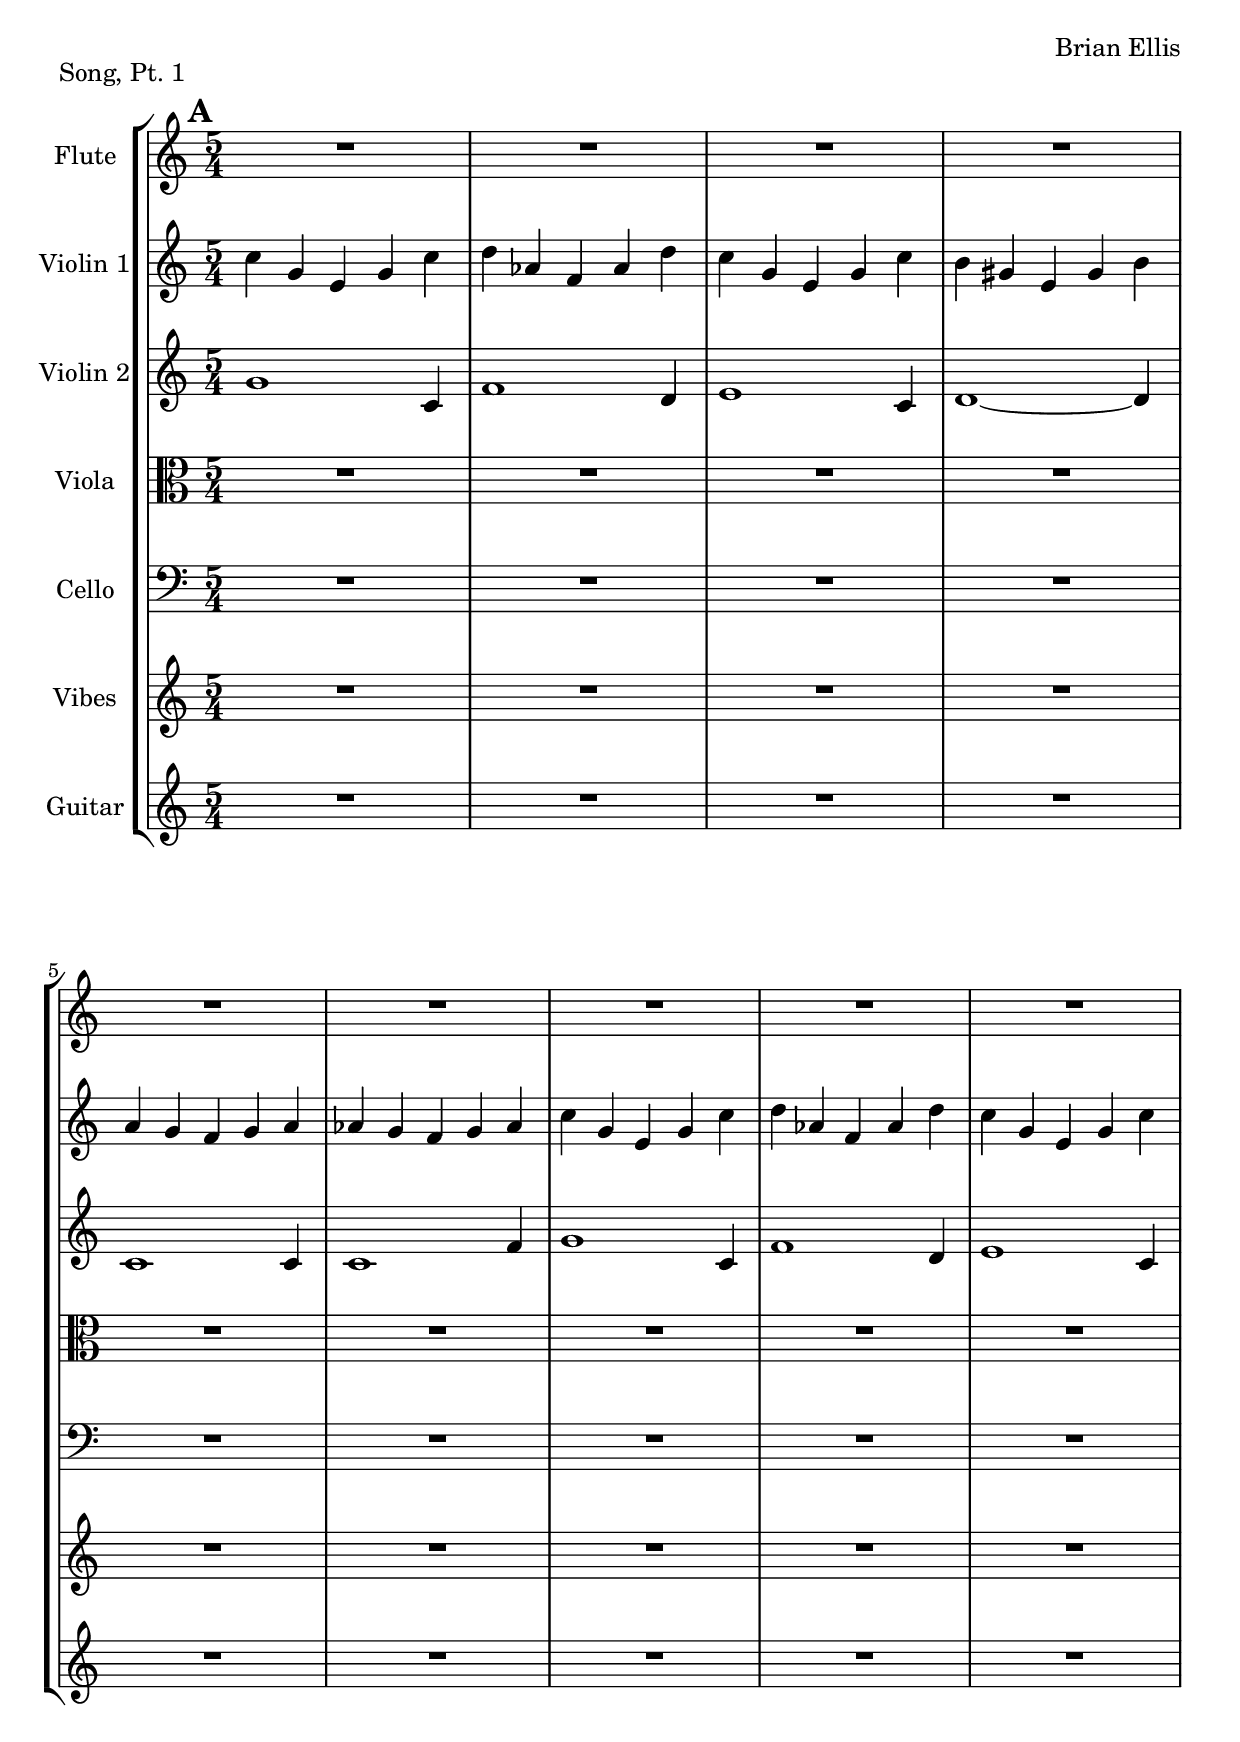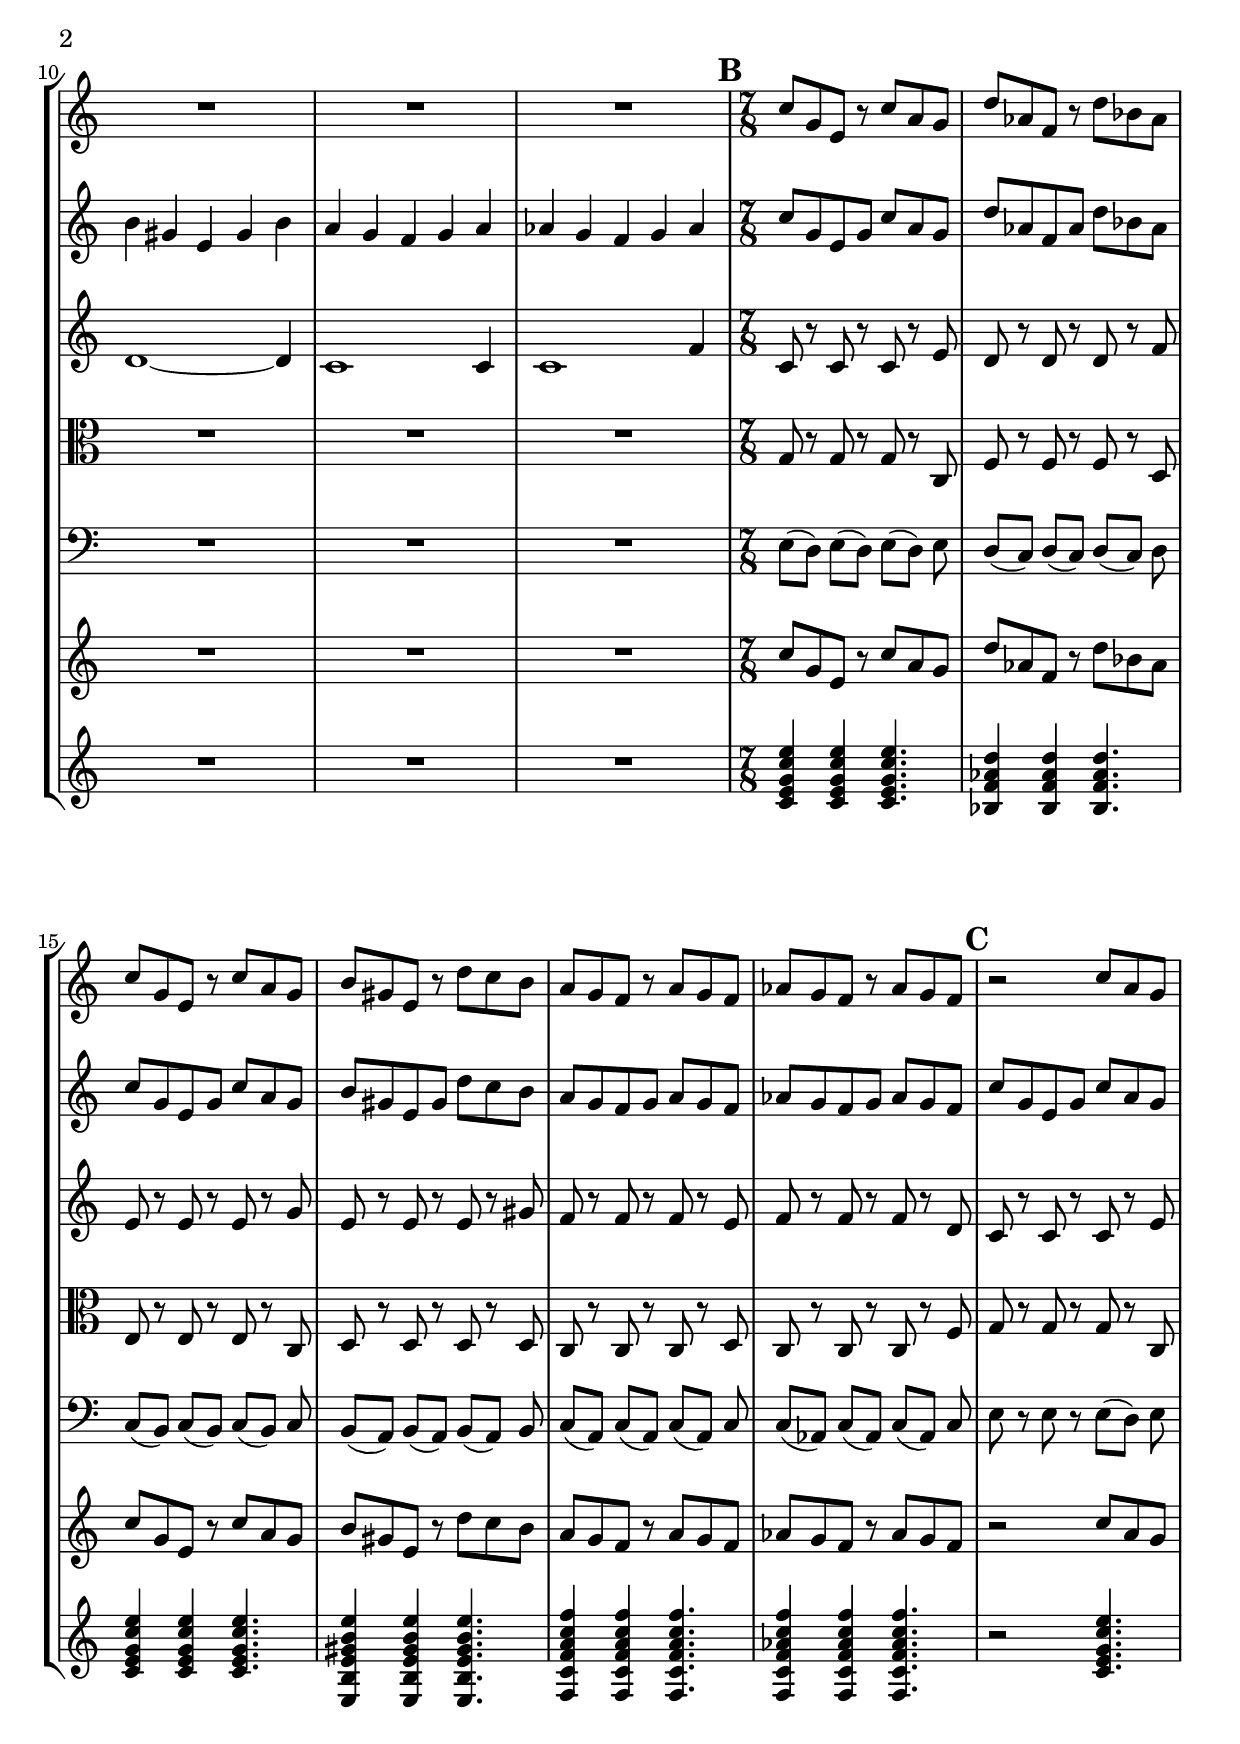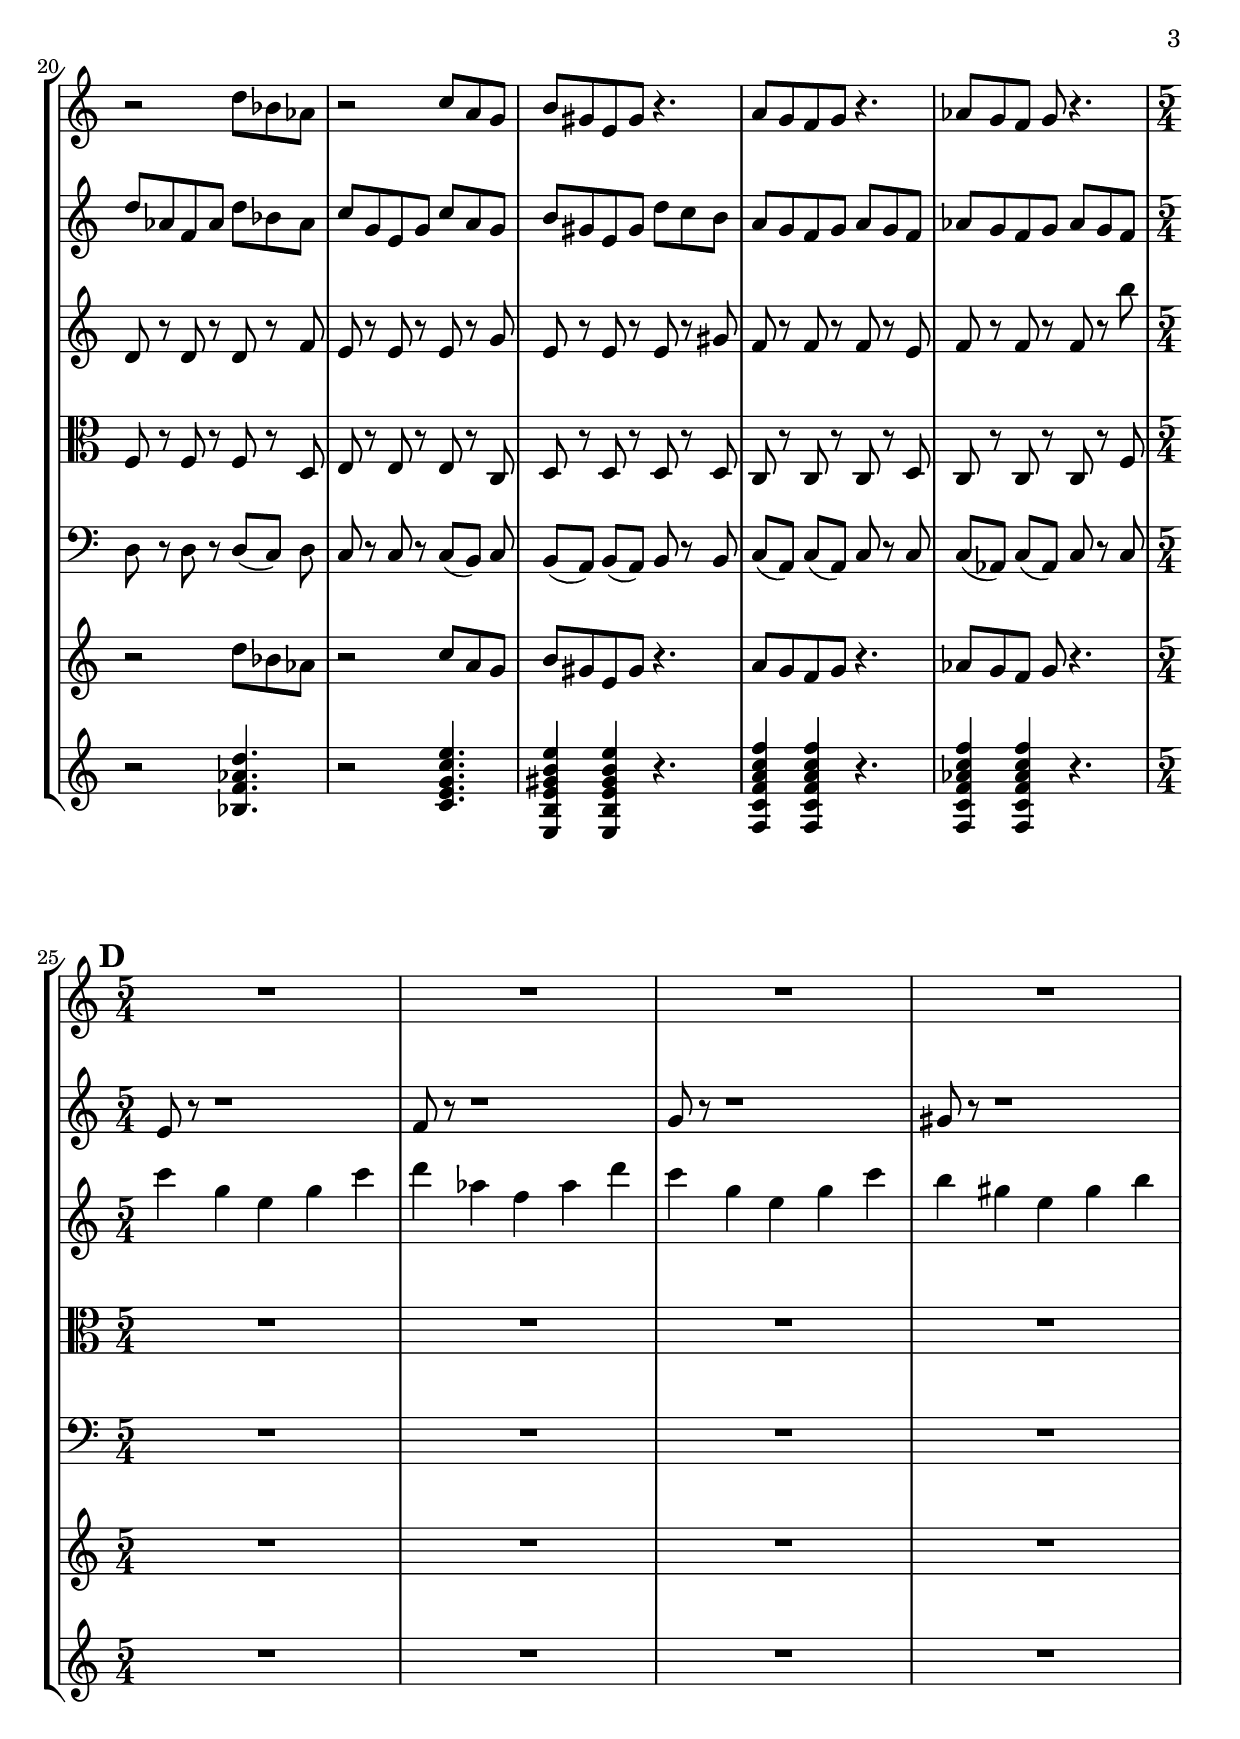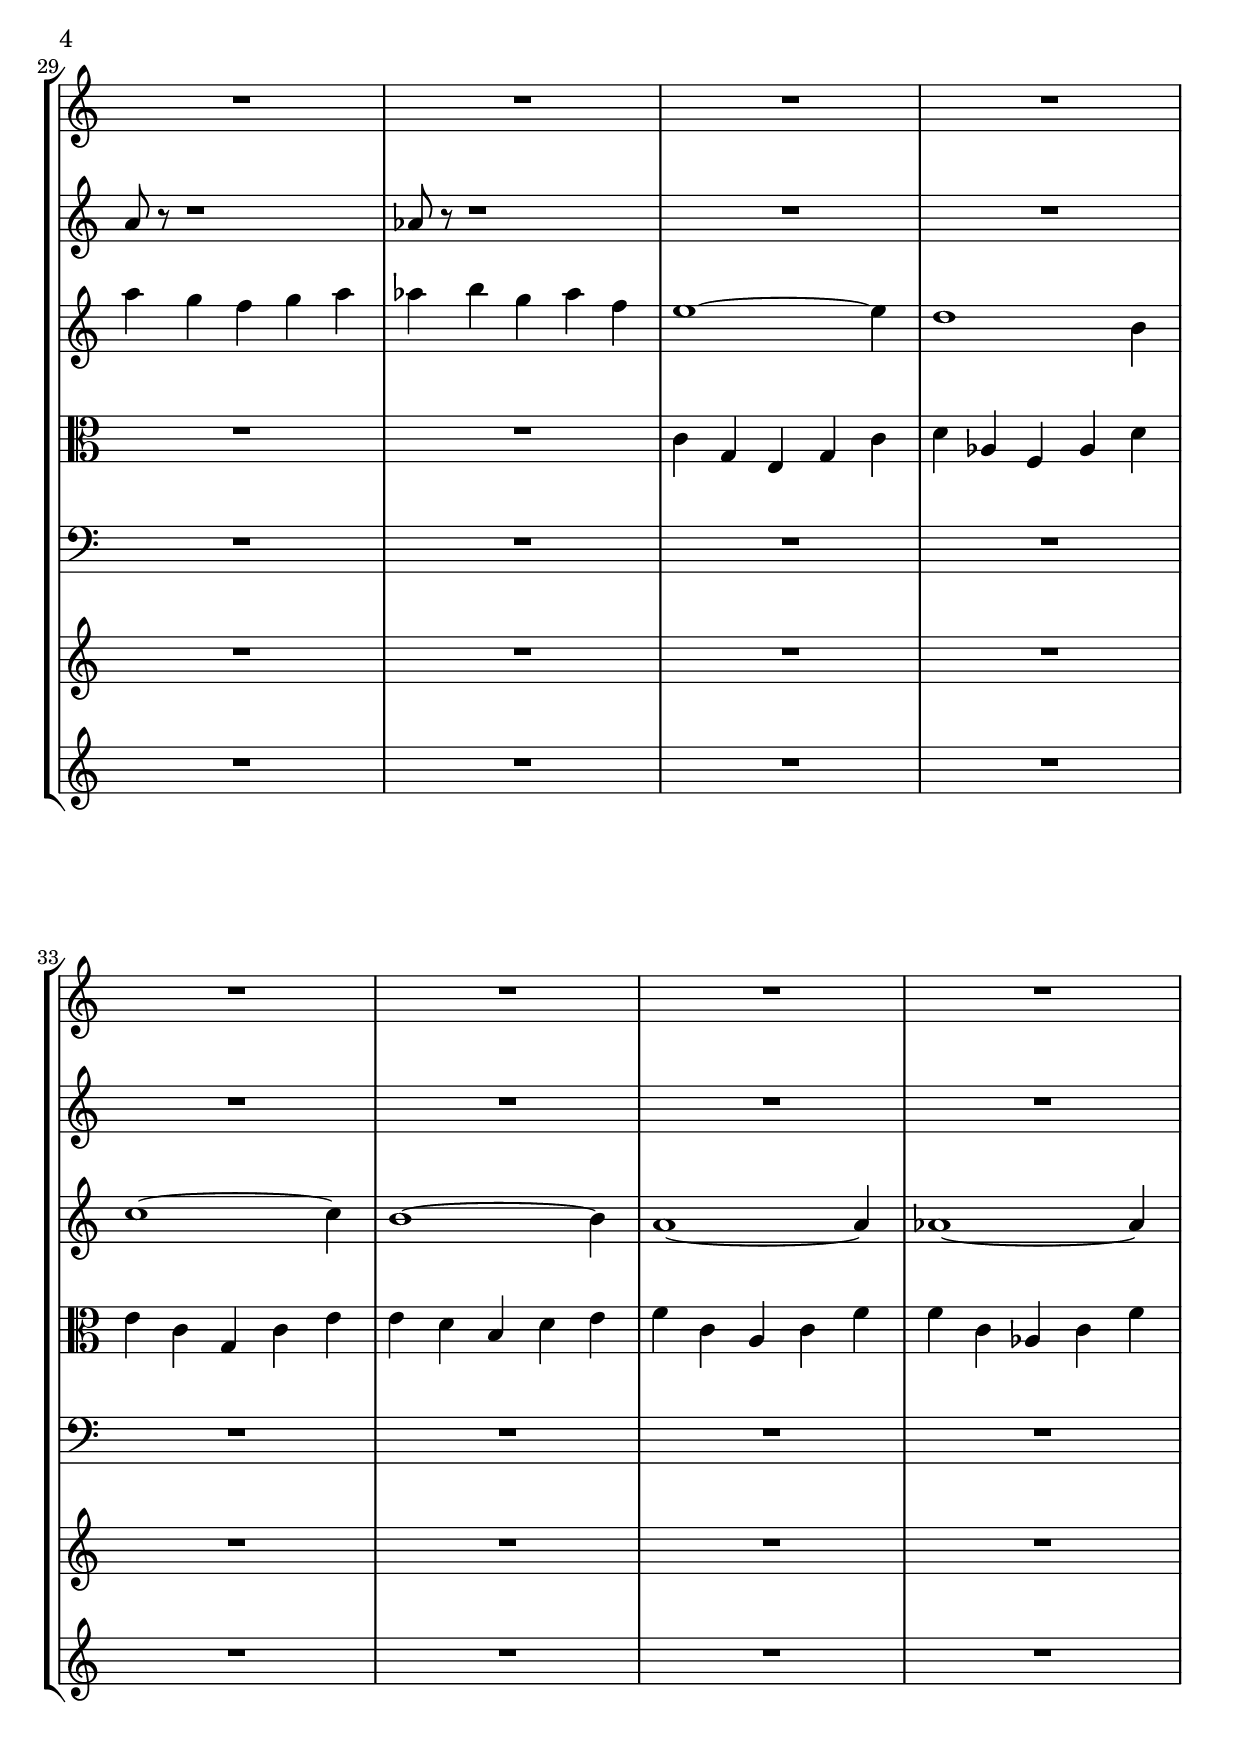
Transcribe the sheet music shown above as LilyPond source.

\version "2.18.2"
	
#(set-global-staff-size 22)
	
\header{
piece ="Song, Pt. 1"
composer = "Brian Ellis"
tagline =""
}
\score{

\new StaffGroup <<
%=========================================================================
\new Staff \with {
  instrumentName = #"Flute"
  shortInstrumentName = #""
  midiInstrument = "Violin"
}{
	\relative c'' {
\compressFullBarRests
	\key c \major
	\clef "treble"
\mark \default
	\time 5/4
	R1*5/4*6
	R1*5/4*6

\mark \default
	\time 7/8
	c8 [g e] r c'[ a g]
	d' [aes f] r d'[ bes aes]
	c [g e] r c' [a g]
	b[ gis e] r d'[ c b]
	a[ g f] r a [g f]
	aes[ g f] r aes[ g f]

\mark \default
	r2 c'8[ a g]
	r2 d'8[ bes aes]
	r2 c8 [a g]
	b8[ gis e gis] r4.
	a8[ g f g] r4.
	aes8[ g f] g r4.

\mark \default
	\time 5/4
	R1*5/4*6
	R1*5/4*6

	}	
}
%=========================================================================
\new Staff \with {
  instrumentName = #"Violin 1"
  shortInstrumentName = #""
  midiInstrument = "Violin"
}{
	\relative c'' {
\compressFullBarRests
\mark \default
	\key c \major
	\time 5/4

	c4 g e g c
	d aes f aes d
	c g e g c
	b gis e gis b
	a g f g a
	aes g f g aes

	c g e g c
	d aes f aes d
	c g e g c
	b gis e gis b
	a g f g a
	aes g f g aes


\mark \default

	\time 7/8
	c8 [g e g] c[ a g]
	d' [aes f aes] d[ bes aes]
	c [g e g] c [a g]
	b[ gis e gis] d'[ c b]
	a[ g f g] a [g f]
	aes[ g f g] aes[  g f]
\mark \default


	c'8 [g e g] c[ a g]
	d' [aes f aes] d[ bes aes]
	c [g e g] c [a g]
	b[ gis e gis] d'[ c b]
	a[ g f g] a [g f]
	aes[ g f g] aes[ g f]

\mark \default

\time 5/4
	e8 r8 r1
	f8 r8 r1
	g8 r8 r1
	gis8 r8 r1
	a8 r8 r1
	aes8 r8 r1

	R1*5/4*6

	}	
}
%=========================================================================

\new Staff \with {
  instrumentName = #"Violin 2"
  shortInstrumentName = #""
  midiInstrument = "Violin"
}{
	
	\relative c' {
\compressFullBarRests
\mark \default

	\time 5/4
	g'1 c,4
	f1 d4
	e1 c4
	d1 ~d4
	c1 c4
	c1 f4
	
	g1 c,4
	f1 d4
	e1 c4
	d1 ~d4
	c1 c4
	c1 f4
	\mark \default
\time 7/8
	c8 r c r c r e
	d r d r d r f
	e r e r e r g
	e r e r e r gis
	f r f r f r e
	f r f r f r d
	\mark \default

	c8 r c r c r e
	d r d r d r f
	e r e r e r g
	e r e r e r gis
	f r f r f r e
	f r f r f r b'

	\mark \default

\time 5/4
	c4 g e g c
	d aes f aes d
	c g e g c
	b gis e gis b
	a g f g a
	aes b g aes f

	e1 ~e4
	d1 b4
	c1 ~c4
	b1 ~b4
	a1 ~a4
	aes1 ~aes4


	}	
}

%=========================================================================

\new Staff \with {
  instrumentName = #"Viola"
  shortInstrumentName = #""
  midiInstrument = "Violin"
}{
	
	\relative c' {
\compressFullBarRests
	\clef "alto"
\mark \default

	\time 5/4
	R1*5/4*6
	R1*5/4*6
\mark \default
\time 7/8
	g8 r g r g r c,
	f r f r f r d
	e r e r e r c
	d r d r d r d
	c r c r c r d
	c r c r c r f

	g8 r g r g r c,
	f r f r f r d
	e r e r e r c
	d r d r d r d
	c r c r c r d
	c r c r c r f
\mark \default
\time 5/4
	R1*5/4*6
	c'4 g e g c
	d aes f aes d
	e c g c e
	e d b d e
	f c a c f
	f c aes c f	
	}	
}

%=========================================================================

\new Staff \with {
  instrumentName = #"Cello"
  shortInstrumentName = #""
  midiInstrument = "Cello"
}{
	
	\relative c {
\compressFullBarRests
	\clef "bass"
\mark \default

	\time 5/4
	R1*5/4*6
	R1*5/4*6
\mark \default
\time 7/8
	e8 [(d)] e [(d)] e [(d)] e
	d [(c)] d [(c)] d [(c)] d
	c [(b)] c [(b)] c [(b)] c
	b [(a)] b [(a)] b [(a)] b
	c [(a)] c [(a)] c [(a)] c
	c [(aes)] c [(aes)] c [(aes)] c 
\mark \default

	e8 r e r e [(d)] e
	d r d r d [(c)] d
	c r c r c [(b)] c
	b [(a)] b [(a)] b r b
	c [(a)] c [(a)] c r c
	c [(aes)] c [(aes)] c r c 
\mark \default
\time 5/4
	R1*5/4*6
	R1*5/4*6

	}	
}

%=========================================================================

\new Staff \with {
  instrumentName = #"Vibes"
  shortInstrumentName = #""
  midiInstrument = "Vibraphone"
}{
	\relative c'' {
\compressFullBarRests

	\key c \major
	\clef "treble"
\mark \default

	\time 5/4
	R1*5/4*6
	R1*5/4*6
\mark \default

	\time 7/8
	c8 [g e] r c'[ a g]
	d' [aes f] r d'[ bes aes]
	c [g e] r c' [a g]
	b[ gis e] r d'[ c b]
	a[ g f] r a [g f]
	aes[ g f] r aes[ g f]

\mark \default

	r2 c'8[ a g]
	r2 d'8[ bes aes]
	r2 c8 [a g]
	b8[ gis e gis] r4.
	a8[ g f g] r4.
	aes8[ g f] g r4.
\mark \default
\time 5/4
	R1*5/4*6
	R1*5/4*6

	}	
}


%=========================================================================

\new Staff \with {
  instrumentName = #"Guitar"
  shortInstrumentName = #""
  midiInstrument = "Vibraphone"
}{
	\relative c' {
\compressFullBarRests

	\key c \major
	\clef "treble"
\mark \default
\time 5/4
	R1*5/4*6
	R1*5/4*6


\mark \default
	\time 7/8
	<c e g c e>4 <c e g c e>4 <c e g c e>4.
	<bes f' aes d>4 <bes f' aes d>4 <bes f' aes d>4.
	<c e g c e>4 <c e g c e>4 <c e g c e>4.
	<e, b' e gis b e>4 <e b' e gis b e>4 <e b' e gis b e>4.
	<f c' f a c f>4 <f c' f a c f>4 <f c' f a c f>4.
	<f c' f aes c f>4 <f c' f aes c f>4 <f c' f aes c f>4.
\mark \default
	r2 <c' e g c e>4.
	r2 <bes f' aes d>4.
	r2 <c e g c e>4.
	<e, b' e gis b e>4 <e b' e gis b e>4 r4.
	<f c' f a c f>4 <f c' f a c f>4 r4.
	<f c' f aes c f>4 <f c' f aes c f>4 r4.


\mark \default
\time 5/4
	R1*5/4*6
	R1*5/4*6

	}	
}

>>
\midi {}
\layout{}
}